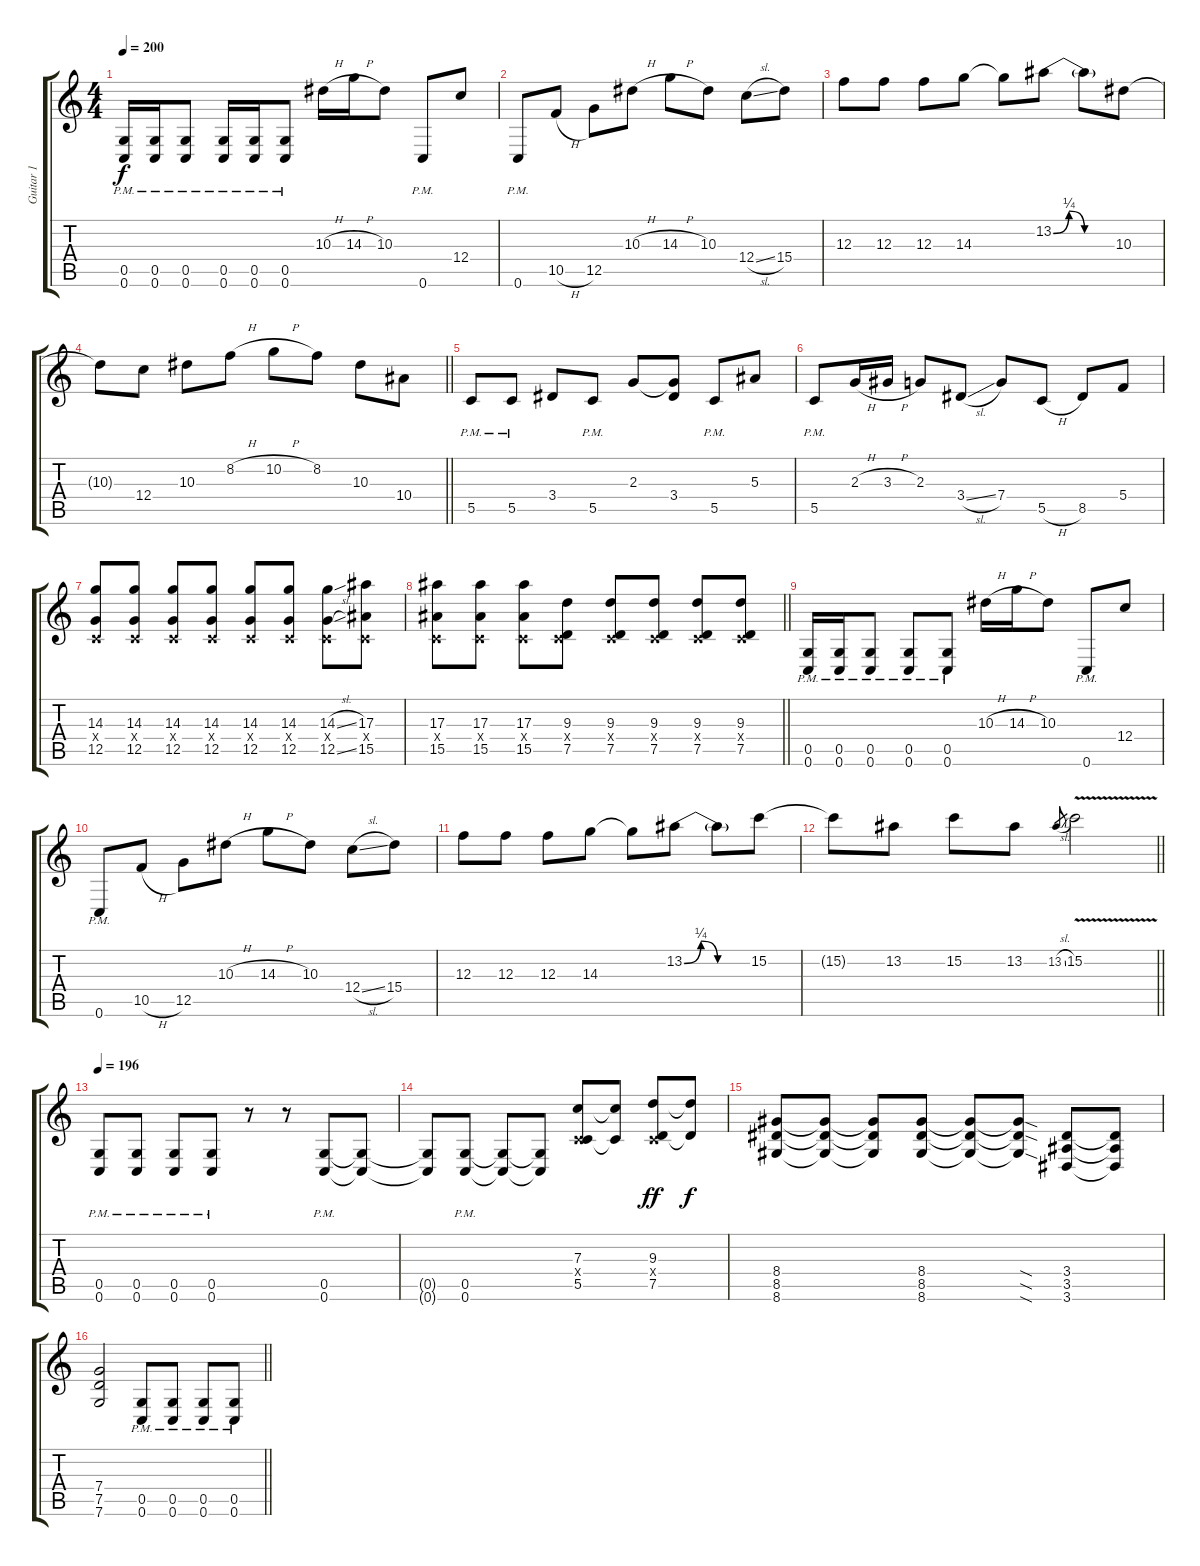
\track ("Guitar 1" "Guitar 1") {instrument distortionguitar}
\staff {score tabs}
\tuning (D4 A3 F3 C3 G2 C2) {hide}
\ts (4 4)
\tempo 200
\clef g2
\ks c
(0.5{pm} 0.6{pm}).16{dy f} (0.5{pm} 0.6{pm}).16 (0.5{pm} 0.6{pm}).8 (0.5{pm} 0.6{pm}).16 (0.5{pm} 0.6{pm}).16 (0.5{pm} 0.6{pm}).8 10.3{h}.16 14.3{h}.16 10.3.8 0.6{pm}.8 12.4.8 |
0.6{pm}.8 10.5{h}.8 12.5.8 10.3{h}.8 14.3{h}.8 10.3.8 12.4{sl}.8 15.4.8 |
12.3.8 12.3.8 12.3.8 14.3.8 14.3{t}.8 13.2{be (custom 0 0 15 1 30 0 60 0)}.8 13.2{t}.8 10.3.8 |
\barLineRight lightlight
10.3{t}.8 12.4.8 10.3.8 8.2{h}.8 10.2{h}.8 8.2.8 10.3.8 10.4.8 |
5.5{pm}.8 5.5{pm}.8 3.4.8 5.5{pm}.8 2.3.8 (2.3{t} 3.4).8 5.5{pm}.8 5.3.8 |
5.5{pm}.8 2.3{h}.16 3.3{h}.16 2.3.8 3.4{sl}.8 7.4.8 5.5{h}.8 8.5.8 5.4.8 |
(14.3 0.4{x} 12.5).8 (14.3 0.4{x} 12.5).8 (14.3 0.4{x} 12.5).8 (14.3 0.4{x} 12.5).8 (14.3 0.4{x} 12.5).8 (14.3 0.4{x} 12.5).8 (14.3{sl} 0.4{x} 12.5{sl}).8 (17.3 0.4{x} 15.5).8 |
\barLineRight lightlight
(17.3 0.4{x} 15.5).8 (17.3 0.4{x} 15.5).8 (17.3 0.4{x} 15.5).8 (9.3 0.4{x} 7.5).8 (9.3 0.4{x} 7.5).8 (9.3 0.4{x} 7.5).8 (9.3 0.4{x} 7.5).8 (9.3 0.4{x} 7.5).8 |
(0.5{pm} 0.6{pm}).16 (0.5{pm} 0.6{pm}).16 (0.5{pm} 0.6{pm}).8 (0.5{pm} 0.6{pm}).8 (0.5{pm} 0.6{pm}).8 10.3{h}.16 14.3{h}.16 10.3.8 0.6{pm}.8 12.4.8 |
0.6{pm}.8 10.5{h}.8 12.5.8 10.3{h}.8 14.3{h}.8 10.3.8 12.4{sl}.8 15.4.8 |
12.3.8 12.3.8 12.3.8 14.3.8 14.3{t}.8 13.2{be (custom 0 0 15 1 30 0 60 0)}.8 13.2{t}.8 15.2.8 |
\barLineRight lightlight
15.2{t}.8 13.2.8 15.2.8 13.2.8 13.2{sl}.8{gr} 15.2{v}.2 |
\tempo 196
(0.5{pm} 0.6{pm}).8 (0.5{pm} 0.6{pm}).8 (0.5{pm} 0.6{pm}).8 (0.5{pm} 0.6{pm}).8 r.8 r.8 (0.5{pm} 0.6{pm}).8 (0.5{t} 0.6{t}).8 |
(0.5{t} 0.6{t}).8 (0.5{pm} 0.6{pm}).8 (0.5{t} 0.6{t}).8 (0.5{t} 0.6{t}).8 (7.3 0.4{x} 5.5).8 (7.3{t} 5.5{t}).8 (9.3 0.4{x} 7.5).8{dy ff} (9.3{t} 7.5{t}).8{dy f} |
(8.4 8.5 8.6).8 (8.4{t} 8.5{t} 8.6{t}).8 (8.4{t} 8.5{t} 8.6{t}).8 (8.4 8.5 8.6).8 (8.4{t} 8.5{t} 8.6{t}).8 (8.4{sod t} 8.5{sod t} 8.6{sod t}).8 (3.4 3.5 3.6).8 (3.4{t} 3.5{t} 3.6{t}).8 |
\barLineRight lightlight
(7.4 7.5 7.6).2 (0.5{pm} 0.6{pm}).8 (0.5{pm} 0.6{pm}).8 (0.5{pm} 0.6{pm}).8 (0.5{pm} 0.6{pm}).8
